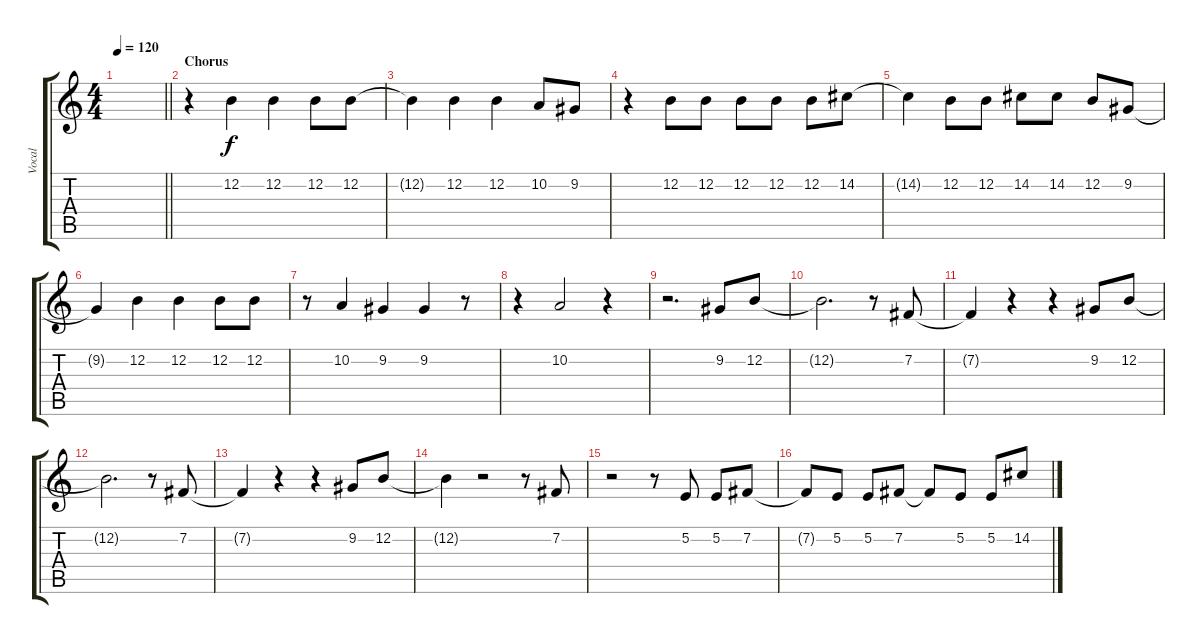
\track ("Vocal" "Vocal") {instrument clarinet}
\staff {score tabs}
\tuning (E4 B3 G3 D3 A2 E2) {hide}
\ts (4 4)
\tempo 120
\clef g2
\barLineRight lightlight
\ks c
|
\section ("" "Chorus")
r.4 12.2.4 12.2.4 12.2.8 12.2.8 |
12.2{t}.4 12.2.4 12.2.4 10.2.8 9.2.8 |
r.4 12.2.8 12.2.8 12.2.8 12.2.8 12.2.8 14.2.8 |
14.2{t}.4 12.2.8 12.2.8 14.2.8 14.2.8 12.2.8 9.2.8 |
9.2{t}.4 12.2.4 12.2.4 12.2.8 12.2.8 |
r.8 10.2.4 9.2.4 9.2.4 r.8 |
r.4 10.2.2 r.4 |
r.2{d} 9.2.8 12.2.8 |
12.2{t}.2{d} r.8 7.2.8 |
7.2{t}.4 r.4 r.4 9.2.8 12.2.8 |
12.2{t}.2{d} r.8 7.2.8 |
7.2{t}.4 r.4 r.4 9.2.8 12.2.8 |
12.2{t}.4 r.2 r.8 7.2.8 |
r.2 r.8 5.2.8 5.2.8 7.2.8 |
7.2{t}.8 5.2.8 5.2.8 7.2.8 7.2{t}.8 5.2.8 5.2.8 14.2.8
